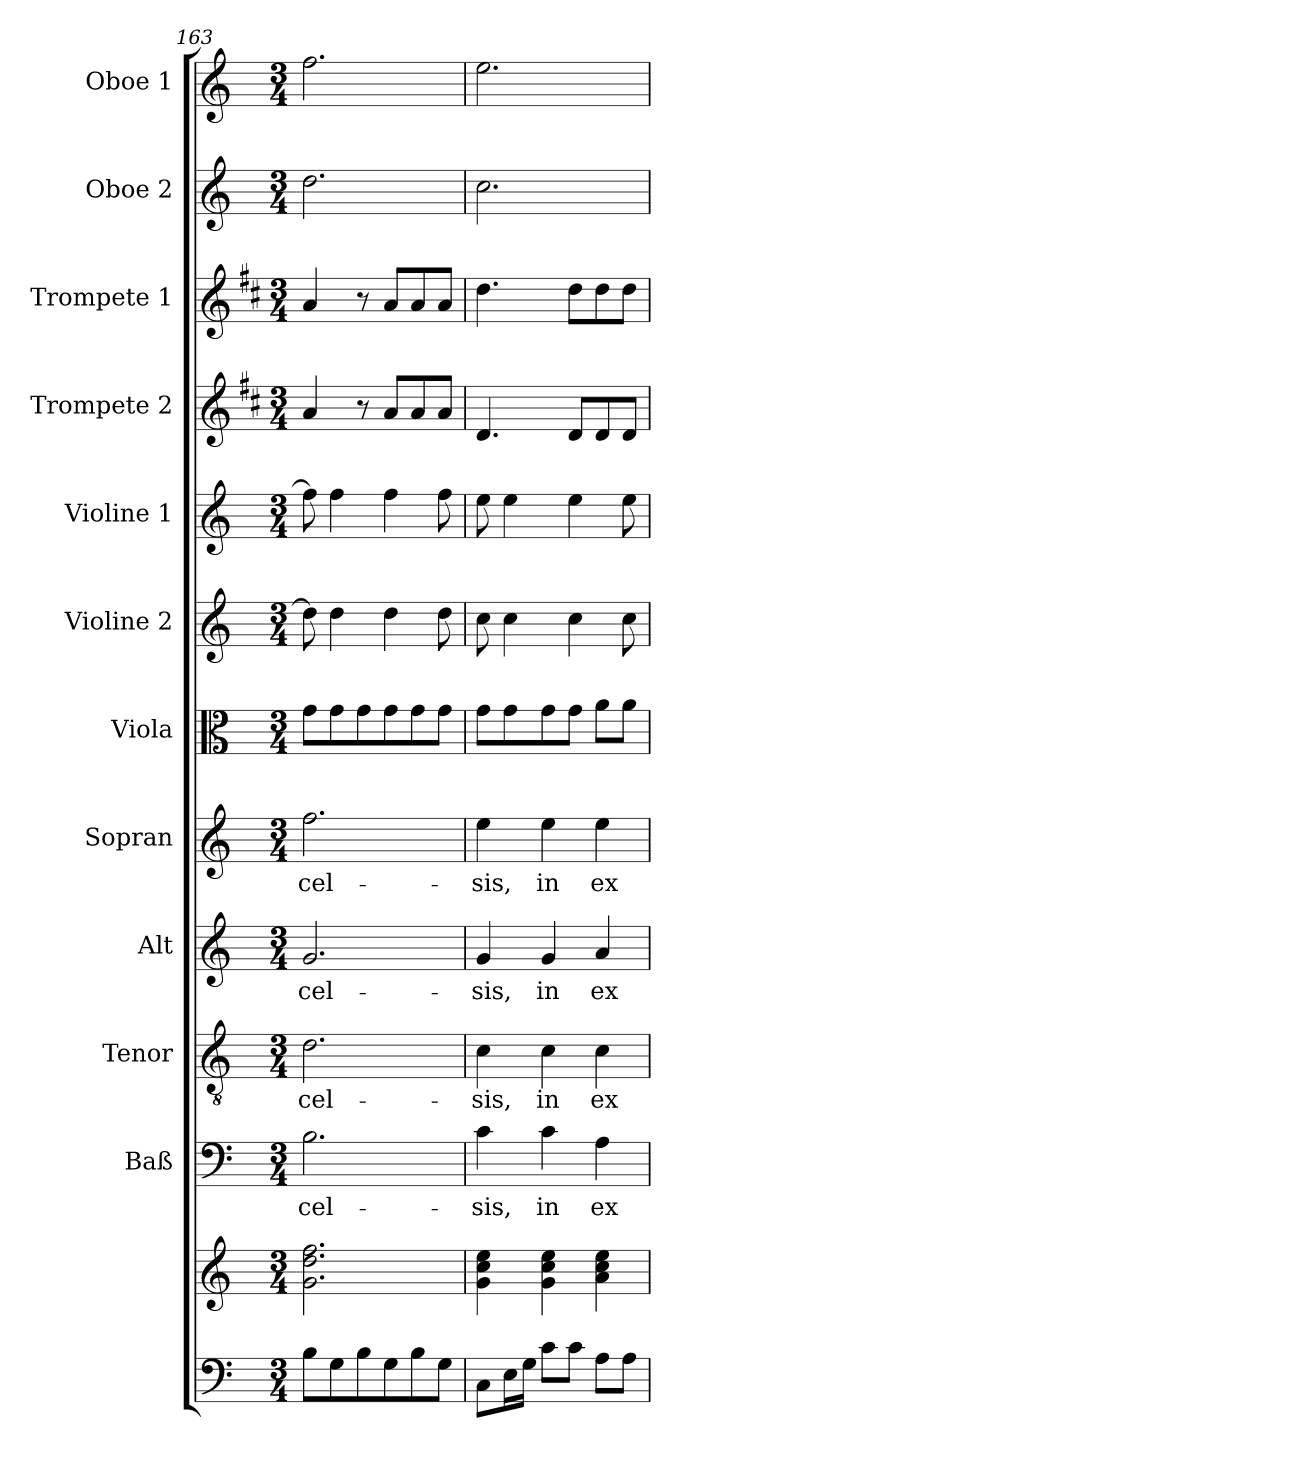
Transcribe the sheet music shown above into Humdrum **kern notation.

**kern	**kern	**kern	**text	**kern	**text	**kern	**text	**kern	**text	**kern	**kern	**kern	**kern	**kern	**kern	**kern
*part12	*part12	*part11	*part11	*part10	*part10	*part9	*part9	*part8	*part8	*part7	*part6	*part5	*part4	*part3	*part2	*part1
*staff13	*staff12	*staff11	*staff11	*staff10	*staff10	*staff9	*staff9	*staff8	*staff8	*staff7	*staff6	*staff5	*staff4	*staff3	*staff2	*staff1
*	*	*I"Baß	*	*I"Tenor	*	*I"Alt	*	*I"Sopran	*	*I"Viola	*I"Violine 2	*I"Violine 1	*I"Trompete 2	*I"Trompete 1	*I"Oboe 2	*I"Oboe 1
*	*	*I'Baß	*	*I'Ten	*	*I'Alt	*	*I'Sop	*	*I'Vla.	*I'Vln. 2	*I'Vln. 1	*I'Trp. 2	*I'Trp. 1	*I'Ob. 2	*I'Ob. 1
!!LO:PB:g=z
*clefF4	*clefG2	*clefF4	*	*clefGv2	*	*clefG2	*	*clefG2	*	*clefC3	*clefG2	*clefG2	*clefG2	*clefG2	*clefG2	*clefG2
*	*	*	*	*	*	*	*	*	*	*	*	*	*ITrd1c2	*ITrd1c2	*	*
*k[]	*k[]	*k[]	*	*k[]	*	*k[]	*	*k[]	*	*k[]	*k[]	*k[]	*k[]	*k[]	*k[]	*k[]
*C:	*C:	*C:	*	*C:	*	*C:	*	*C:	*	*C:	*C:	*C:	*C:	*C:	*C:	*C:
*M3/4	*M3/4	*M3/4	*	*M3/4	*	*M3/4	*	*M3/4	*	*M3/4	*M3/4	*M3/4	*M3/4	*M3/4	*M3/4	*M3/4
=163	=163	=163	=163	=163	=163	=163	=163	=163	=163	=163	=163	=163	=163	=163	=163	=163
!	!	!	!LO:LY:b	!	!LO:LY:b	!	!LO:LY:b	!	!LO:LY:b	!	!	!	!	!	!	!
8B\L	2.g\ 2.dd\ 2.ff\	2.B\	-cel-	2.d\	-cel-	2.g/	-cel-	2.ff\	-cel-	8g\L	8dd\]	8ff\]	4g/	4g/	2.dd\	2.ff\
8G\	.	.	.	.	.	.	.	.	.	8g\	4dd\	4ff\	.	.	.	.
8B\	.	.	.	.	.	.	.	.	.	8g\	.	.	8r	8r	.	.
8G\	.	.	.	.	.	.	.	.	.	8g\	4dd\	4ff\	8g/L	8g/L	.	.
8B\	.	.	.	.	.	.	.	.	.	8g\	.	.	8g/	8g/	.	.
8G\J	.	.	.	.	.	.	.	.	.	8g\J	8dd\	8ff\	8g/J	8g/J	.	.
=164	=164	=164	=164	=164	=164	=164	=164	=164	=164	=164	=164	=164	=164	=164	=164	=164
!	!	!	!LO:LY:b	!	!LO:LY:b	!	!LO:LY:b	!	!LO:LY:b	!	!	!	!	!	!	!
8C\L	4g\ 4cc\ 4ee\	4c\	-sis,	4c\	-sis,	4g/	-sis,	4ee\	-sis,	8g\L	8cc\	8ee\	4.c/	4.cc\	2.cc\	2.ee\
16E\L	.	.	.	.	.	.	.	.	.	8g\	4cc\	4ee\	.	.	.	.
16G\JJ	.	.	.	.	.	.	.	.	.	.	.	.	.	.	.	.
!	!	!	!LO:LY:b	!	!LO:LY:b	!	!LO:LY:b	!	!LO:LY:b	!	!	!	!	!	!	!
8c\L	4g\ 4cc\ 4ee\	4c\	in	4c\	in	4g/	in	4ee\	in	8g\	.	.	.	.	.	.
8c\J	.	.	.	.	.	.	.	.	.	8g\J	4cc\	4ee\	8c/L	8cc\L	.	.
!	!	!	!LO:LY:b	!	!LO:LY:b	!	!LO:LY:b	!	!LO:LY:b	!	!	!	!	!	!	!
8A\L	4a\ 4cc\ 4ee\	4A\	ex-	4c\	ex-	4a/	ex-	4ee\	ex-	8a\L	.	.	8c/	8cc\	.	.
8A\J	.	.	.	.	.	.	.	.	.	8a\J	8cc\	8ee\	8c/J	8cc\J	.	.
=	=	=	=	=	=	=	=	=	=	=	=	=	=	=	=	=
*-	*-	*-	*-	*-	*-	*-	*-	*-	*-	*-	*-	*-	*-	*-	*-	*-
